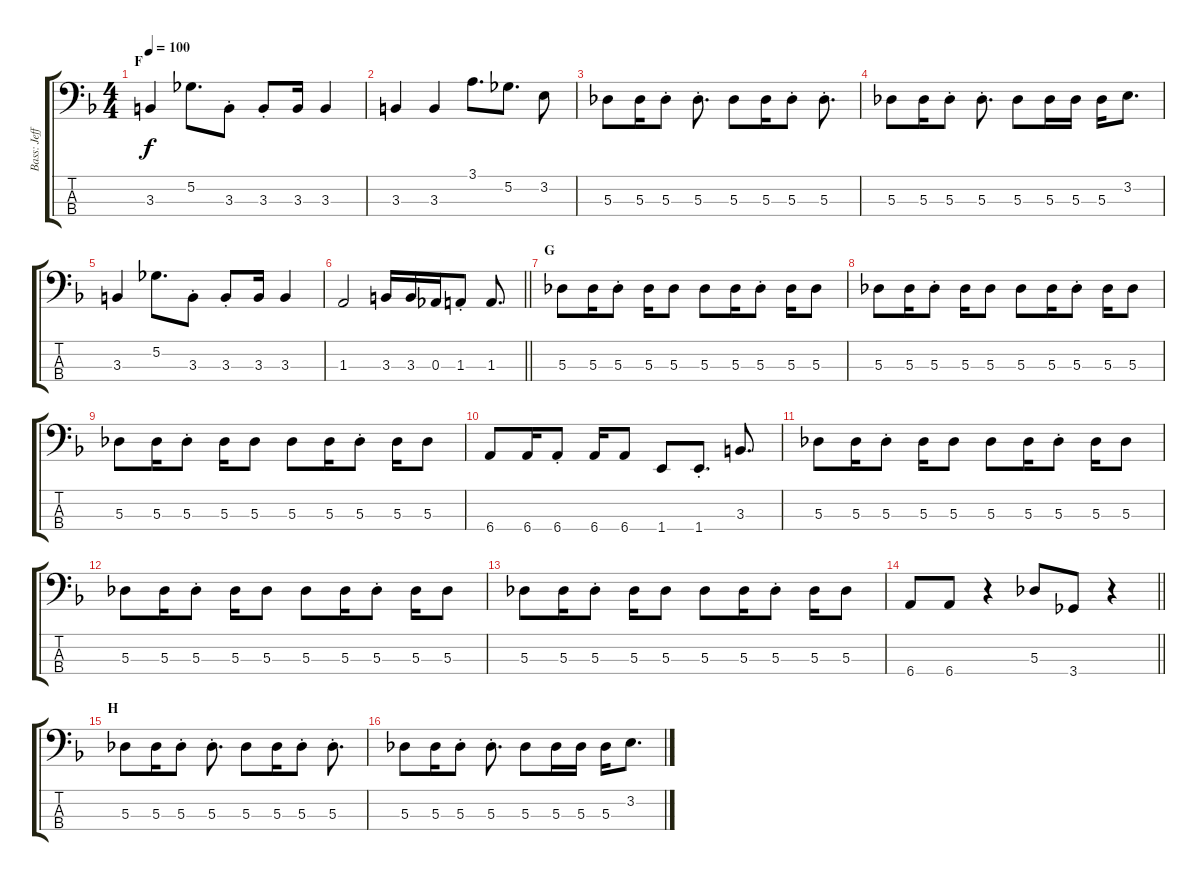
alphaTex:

\track ("Bass: Jeff" "Bass: Jeff") {instrument electricbassfinger}
\staff {score tabs}
\tuning (Gb2 Db2 Ab1 Eb1) {hide}
\ts (4 4)
\section ("" "F")
\tempo 100
\clef f4
\ks f
3.3.4{dy f} 5.2.8{d} 3.3{st}.8 3.3{st}.8 3.3.16 3.3.4 |
3.3.4 3.3.4 3.1.8{d} 5.2.8{d} 3.2.8 |
5.3.8 5.3.16 5.3{st}.8 5.3{st}.8{d} 5.3.8 5.3.16 5.3{st}.8 5.3{st}.8{d} |
5.3.8 5.3.16 5.3{st}.8 5.3{st}.8{d} 5.3.8 5.3.16 5.3.16 5.3.16 3.2.8{d} |
3.3.4 5.2.8{d} 3.3{st}.8 3.3{st}.8 3.3.16 3.3.4 |
\barLineRight lightlight
1.3.2 3.3.16 3.3.16 0.3.16 1.3{st}.8 1.3.8{d} |
\section ("" "G")
5.3.8 5.3.16 5.3{st}.8 5.3.16 5.3.8 5.3.8 5.3.16 5.3{st}.8 5.3.16 5.3.8 |
5.3.8 5.3.16 5.3{st}.8 5.3.16 5.3.8 5.3.8 5.3.16 5.3{st}.8 5.3.16 5.3.8 |
5.3.8 5.3.16 5.3{st}.8 5.3.16 5.3.8 5.3.8 5.3.16 5.3{st}.8 5.3.16 5.3.8 |
6.4.8 6.4.16 6.4{st}.8 6.4.16 6.4.8 1.4.8 1.4{st}.8{d} 3.3.8{d} |
5.3.8 5.3.16 5.3{st}.8 5.3.16 5.3.8 5.3.8 5.3.16 5.3{st}.8 5.3.16 5.3.8 |
5.3.8 5.3.16 5.3{st}.8 5.3.16 5.3.8 5.3.8 5.3.16 5.3{st}.8 5.3.16 5.3.8 |
5.3.8 5.3.16 5.3{st}.8 5.3.16 5.3.8 5.3.8 5.3.16 5.3{st}.8 5.3.16 5.3.8 |
\barLineRight lightlight
6.4.8 6.4.8 r.4 5.3.8 3.4.8 r.4 |
\section ("" "H")
5.3.8 5.3.16 5.3{st}.8 5.3{st}.8{d} 5.3.8 5.3.16 5.3{st}.8 5.3{st}.8{d} |
5.3.8 5.3.16 5.3{st}.8 5.3{st}.8{d} 5.3.8 5.3.16 5.3.16 5.3.16 3.2.8{d}
